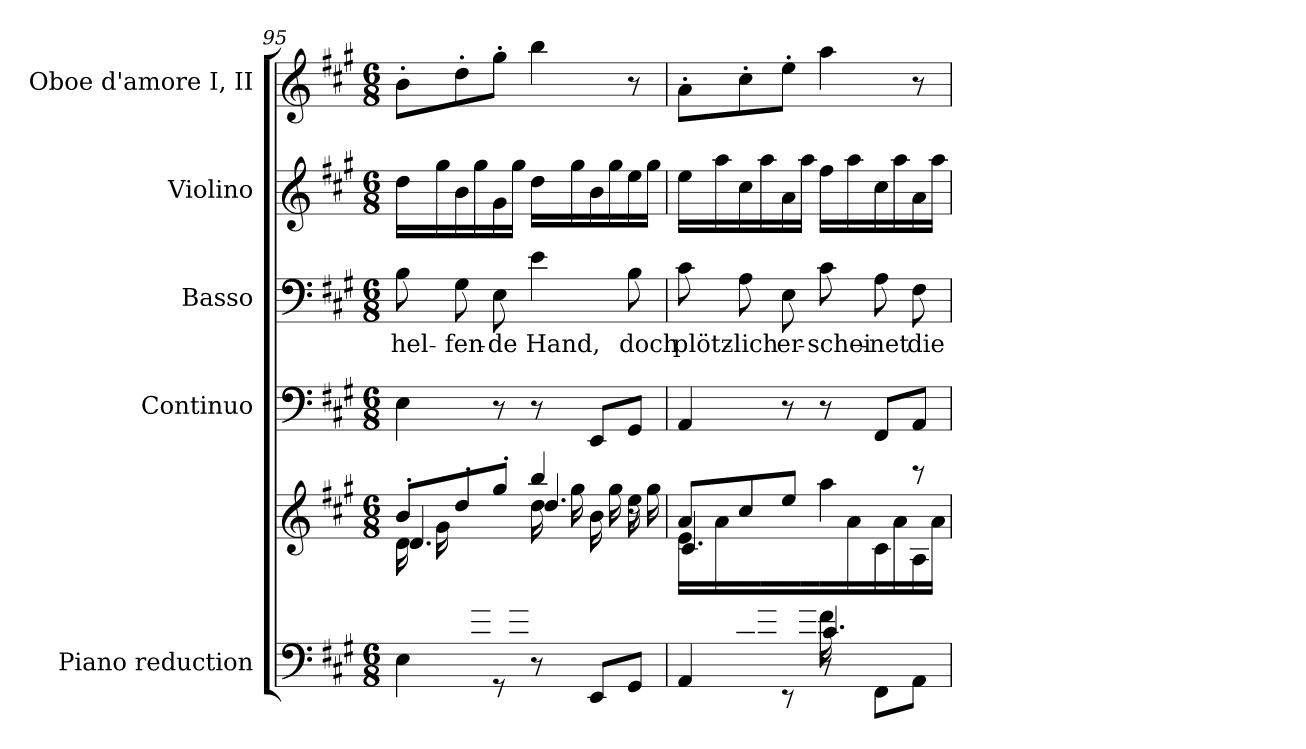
**kern	**kern	**kern	**kern	**text	**kern	**kern
*part5	*part5	*part4	*part3	*part3	*part2	*part1
*staff6	*staff5	*staff4	*staff3	*staff3	*staff2	*staff1
*I"Piano reduction	*	*I"Continuo	*I"Basso	*	*I"Violino	*I"Oboe d'amore I, II
*I'Pno	*	*	*	*	*I'Vln	*I'Ob
*clefF4	*clefG2	*clefF4	*clefF4	*	*clefG2	*clefG2
*k[f#c#g#]	*k[f#c#g#]	*k[f#c#g#]	*k[f#c#g#]	*	*k[f#c#g#]	*k[f#c#g#]
*M6/8	*M6/8	*M6/8	*M6/8	*	*M6/8	*M6/8
=95	=95	=95	=95	=95	=95	=95
*^	*^	*	*	*	*	*
*	*	*	*^	*	*	*	*	*
!	!	!	!	!	!	!	!LO:LY:b	!	!
8ryy	4E\	8b'/L	16d\LL	4.d/	4E\	8B\	hel-	16dd\LL	8b'\L
.	.	.	16g#\	.	.	.	.	16gg#\	.
!	!	!	!	!	!	!	!LO:LY:b	!	!
16B/	.	8dd'/	4ryy	.	.	8G#\	-fen-	16b\	8dd'\
16g#/	.	.	.	.	.	.	.	16gg#\	.
!	!	!	!	!	!	!	!LO:LY:b	!	!
16G#/	8r	8gg#'/J	.	.	8r	8E\	-de	16g#\	8gg#'\J
16g#/JJ	.	.	.	.	.	.	.	16gg#\JJ	.
!	!	!	!	!	!	!	!LO:LY:b	!	!
4.ryy	8r	4bb/	16dd\LL	4.dd/	8r	4e\	Hand,	16dd\LL	4bb\
.	.	.	16gg#\	.	.	.	.	16gg#\	.
.	8EE/L	.	16b\	.	8EE/L	.	.	16b\	.
.	.	.	16gg#\	.	.	.	.	16gg#\	.
!	!	!	!	!	!	!	!LO:LY:b	!	!
.	8GG#/J	8r	16ee\	.	8GG#/J	8B\	doch	16ee\	8r
.	.	.	16gg#\JJ	.	.	.	.	16gg#\JJ	.
=96	=96	=96	=96	=96	=96	=96	=96	=96	=96
*	*^	*	*	*	*	*	*	*	*
!	!	!	!	!	!	!	!	!LO:LY:b	!	!
8ryy	4.ryy	4AA/	8a/L	16e\LL	4.c#/	4AA/	8c#\	plötz-	16ee\LL	8a'\L
.	.	.	.	16a\	.	.	.	.	16aa\	.
!	!	!	!	!	!	!	!	!LO:LY:b	!	!
16c#/	.	.	8cc#/	16ryy	.	.	8A\	-lich	16cc#\	8cc#'\
16a/	.	.	.	16ryy@	.	.	.	.	16aa\	.
!	!	!	!	!	!	!	!	!LO:LY:b	!	!
16A/	.	8r	8ee/J	16ryy@	.	8r	8E\	er-	16a\	8ee'\J
16a/JJ	.	.	.	16ryy@	.	.	.	.	16aa\JJ	.
!	!	!	!	!	!	!	!	!LO:LY:b	!	!
16f#\LL	4.c#/	8r	4aa\	16ryy@	4.ryy	8r	8c#\	-schei-	16ff#\LL	4aa\
4ryy	.	.	.	16a\	.	.	.	.	16aa\	.
!	!	!	!	!	!	!	!	!LO:LY:b	!	!
.	.	8FF#\L	.	16c#\	.	8FF#/L	8A\	-net	16cc#\	.
.	.	.	.	16a\	.	.	.	.	16aa\	.
!	!	!	!	!	!	!	!	!LO:LY:b	!	!
.	.	8AA\J	8r	16A\	.	8AA/J	8F#\	die	16a\	8r
16ryy	.	.	.	16a\JJ	.	.	.	.	16aa\JJ	.
*v	*v	*v	*	*	*	*	*	*	*	*
*	*v	*v	*v	*	*	*	*	*
=	=	=	=	=	=	=
*-	*-	*-	*-	*-	*-	*-
